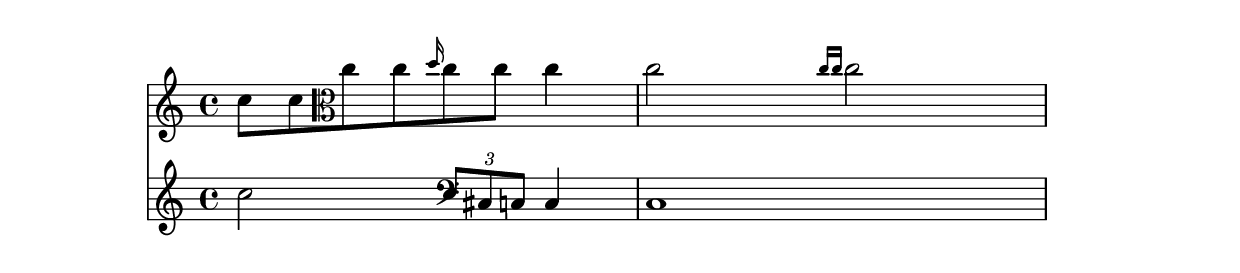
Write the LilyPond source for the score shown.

%% DO NOT EDIT this file manually; it is automatically
%% generated from LSR http://lsr.dsi.unimi.it
%% Make any changes in LSR itself, or in Documentation/snippets/new/ ,
%% and then run scripts/auxiliar/makelsr.py
%%
%% This file is in the public domain.
\version "2.14.2"

\header {
  lsrtags = "tweaks-and-overrides, spacing"

  texidoc = "
If @code{strict-note-spacing} is set spacing of notes is not influenced
by bars or clefs within a system. Rather, they are placed just before
the note that occurs at the same time. This may cause collisions.

"
  doctitle = "Proportional strict notespacing"
} % begin verbatim


\relative c'' <<
  \override Score.SpacingSpanner #'strict-note-spacing = ##t
  \set Score.proportionalNotationDuration = #(ly:make-moment 1 16)
  \new Staff {
    c8[ c \clef alto c c \grace { d16 } c8 c] c4
    c2 \grace { c16[ c16] } c2
  }
  \new Staff {
    c2 \times 2/3 { c8 \clef bass cis,, c } c4
    c1
  }
>>

